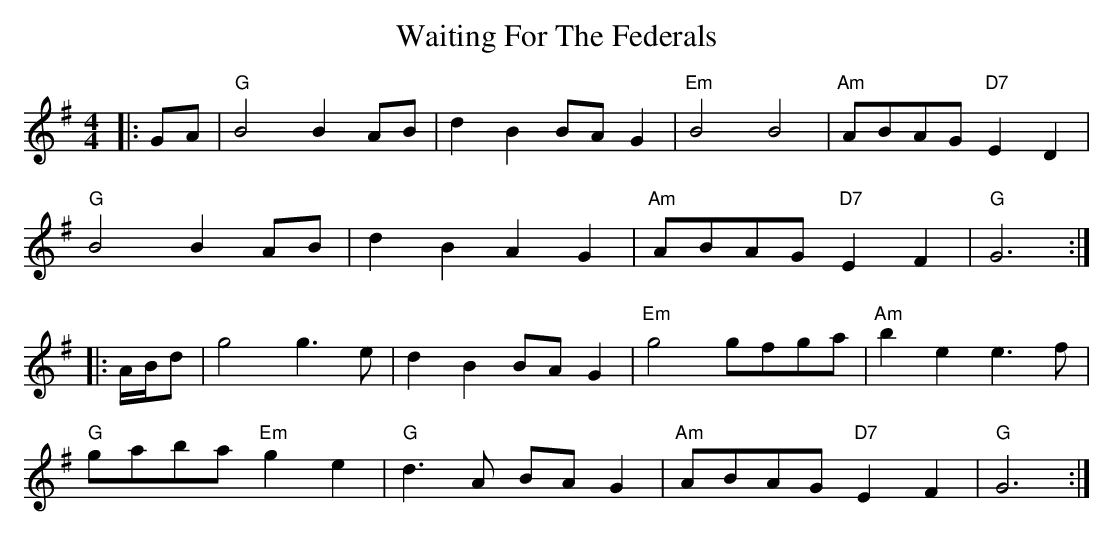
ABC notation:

X:1
T: Waiting For The Federals
M: 4/4
L: 1/8
K: Gmaj
|:GA|"G"B4 B2 AB|d2 B2 BA G2|"Em"B4 B4|"Am"ABAG "D7"E2 D2|
"G"B4 B2 AB|d2 B2 A2 G2|"Am"ABAG "D7"E2 F2|"G"G6:|
|:A/B/d|g4 g3 e|d2B2BA G2|"Em"g4 gfga|"Am"b2 e2 e3 f|
"G"gaba "Em"g2 e2|"G"d3A BA G2|"Am"ABAG "D7"E2 F2|"G"G6:|
